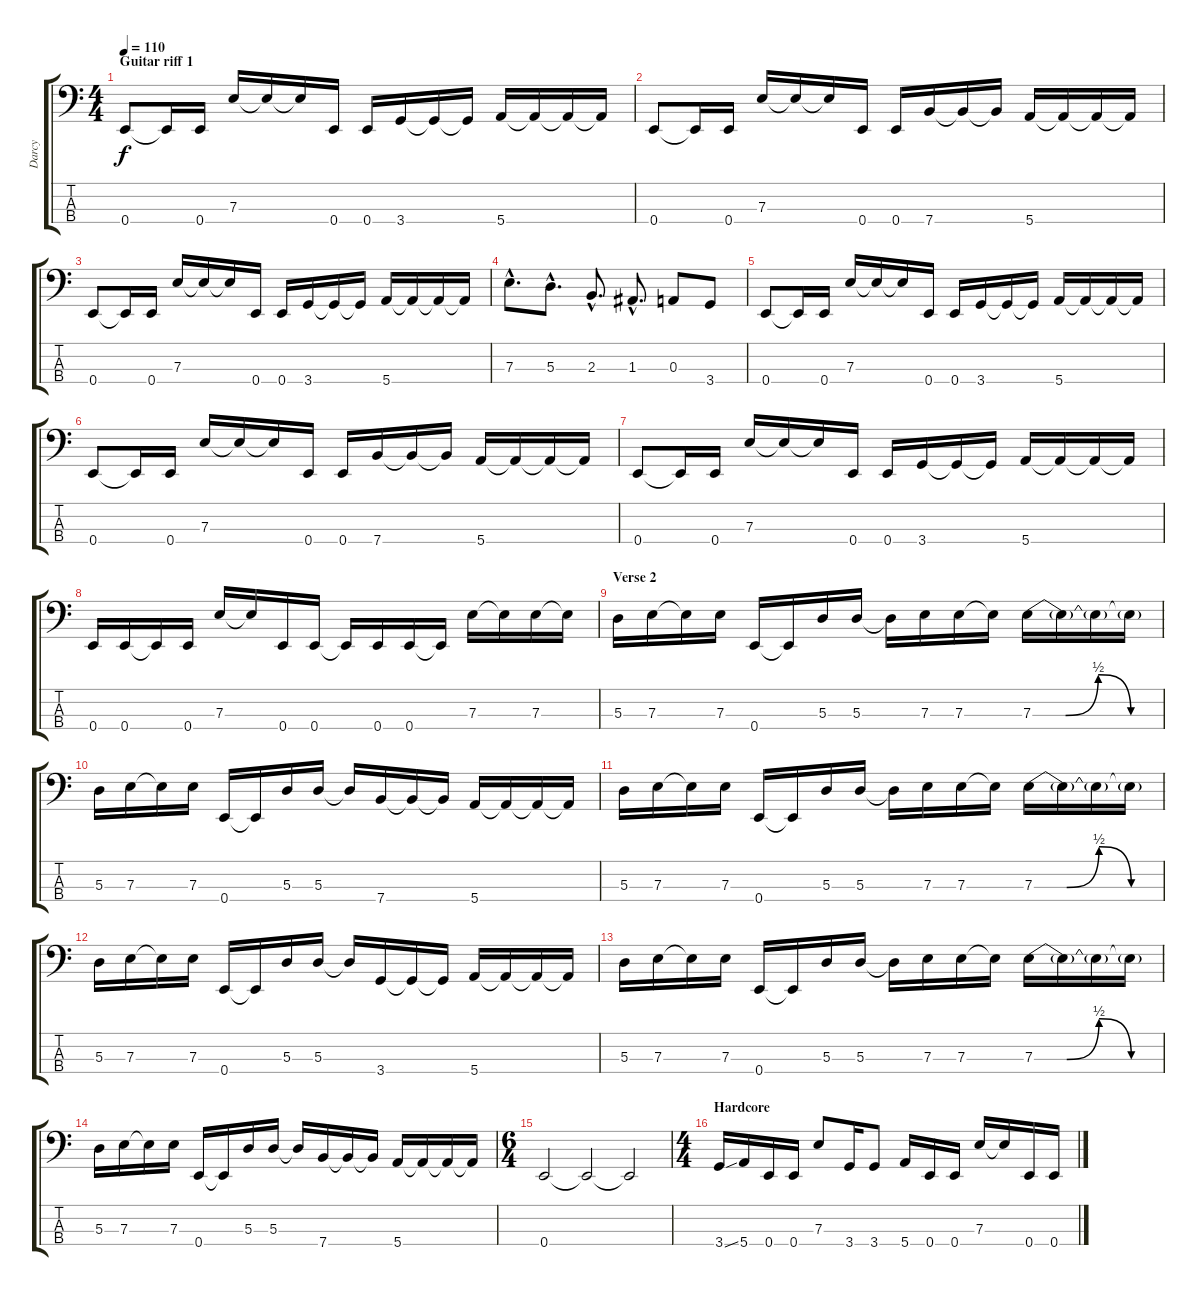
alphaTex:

\track ("Darcy" "Darcy") {instrument electricbasspick}
\staff {score tabs}
\tuning (G2 D2 A1 E1) {hide}
\ts (4 4)
\section ("" "Guitar riff 1")
\tempo 110
\clef f4
\ks c
0.4.8{dy f} 0.4{t}.16 0.4.16 7.3.16 7.3{t}.16 7.3{t}.16 0.4.16 0.4.16 3.4.16 3.4{t}.16 3.4{t}.16 5.4.16 5.4{t}.16 5.4{t}.16 5.4{t}.16 |
0.4.8 0.4{t}.16 0.4.16 7.3.16 7.3{t}.16 7.3{t}.16 0.4.16 0.4.16 7.4.16 7.4{t}.16 7.4{t}.16 5.4.16 5.4{t}.16 5.4{t}.16 5.4{t}.16 |
0.4.8 0.4{t}.16 0.4.16 7.3.16 7.3{t}.16 7.3{t}.16 0.4.16 0.4.16 3.4.16 3.4{t}.16 3.4{t}.16 5.4.16 5.4{t}.16 5.4{t}.16 5.4{t}.16 |
7.3{hac}.8{d} 5.3{hac}.8{d} 2.3{hac}.8{d} 1.3{hac}.8{d} 0.3.8 3.4.8 |
0.4.8 0.4{t}.16 0.4.16 7.3.16 7.3{t}.16 7.3{t}.16 0.4.16 0.4.16 3.4.16 3.4{t}.16 3.4{t}.16 5.4.16 5.4{t}.16 5.4{t}.16 5.4{t}.16 |
0.4.8 0.4{t}.16 0.4.16 7.3.16 7.3{t}.16 7.3{t}.16 0.4.16 0.4.16 7.4.16 7.4{t}.16 7.4{t}.16 5.4.16 5.4{t}.16 5.4{t}.16 5.4{t}.16 |
0.4.8 0.4{t}.16 0.4.16 7.3.16 7.3{t}.16 7.3{t}.16 0.4.16 0.4.16 3.4.16 3.4{t}.16 3.4{t}.16 5.4.16 5.4{t}.16 5.4{t}.16 5.4{t}.16 |
0.4.16 0.4.16 0.4{t}.16 0.4.16 7.3.16 7.3{t}.16 0.4.16 0.4.16 0.4{t}.16 0.4.16 0.4.16 0.4{t}.16 7.3.16 7.3{t}.16 7.3.16 7.3{t}.16 |
\section ("" "Verse 2")
5.3.16 7.3.16 7.3{t}.16 7.3.16 0.4.16 0.4{t}.16 5.3.16 5.3.16 5.3{t}.16 7.3.16 7.3.16 7.3{t}.16 7.3{be (custom 0 0 15 0 30 2 45 0 60 0)}.16 7.3{t}.16 7.3{t}.16 7.3{t}.16 |
5.3.16 7.3.16 7.3{t}.16 7.3.16 0.4.16 0.4{t}.16 5.3.16 5.3.16 5.3{t}.16 7.4.16 7.4{t}.16 7.4{t}.16 5.4.16 5.4{t}.16 5.4{t}.16 5.4{t}.16 |
5.3.16 7.3.16 7.3{t}.16 7.3.16 0.4.16 0.4{t}.16 5.3.16 5.3.16 5.3{t}.16 7.3.16 7.3.16 7.3{t}.16 7.3{be (custom 0 0 15 0 30 2 45 0 60 0)}.16 7.3{t}.16 7.3{t}.16 7.3{t}.16 |
5.3.16 7.3.16 7.3{t}.16 7.3.16 0.4.16 0.4{t}.16 5.3.16 5.3.16 5.3{t}.16 3.4.16 3.4{t}.16 3.4{t}.16 5.4.16 5.4{t}.16 5.4{t}.16 5.4{t}.16 |
5.3.16 7.3.16 7.3{t}.16 7.3.16 0.4.16 0.4{t}.16 5.3.16 5.3.16 5.3{t}.16 7.3.16 7.3.16 7.3{t}.16 7.3{be (custom 0 0 15 0 30 2 45 0 60 0)}.16 7.3{t}.16 7.3{t}.16 7.3{t}.16 |
5.3.16 7.3.16 7.3{t}.16 7.3.16 0.4.16 0.4{t}.16 5.3.16 5.3.16 5.3{t}.16 7.4.16 7.4{t}.16 7.4{t}.16 5.4.16 5.4{t}.16 5.4{t}.16 5.4{t}.16 |
\ts (6 4)
0.4.2 0.4{t}.2 0.4{t}.2 |
\ts (4 4)
\section ("" "Hardcore")
3.4{ss}.16 5.4.16 0.4.16 0.4.16 7.3.8 3.4.16 3.4.8 5.4.16 0.4.16 0.4.16 7.3.16 7.3{t}.16 0.4.16 0.4.16
